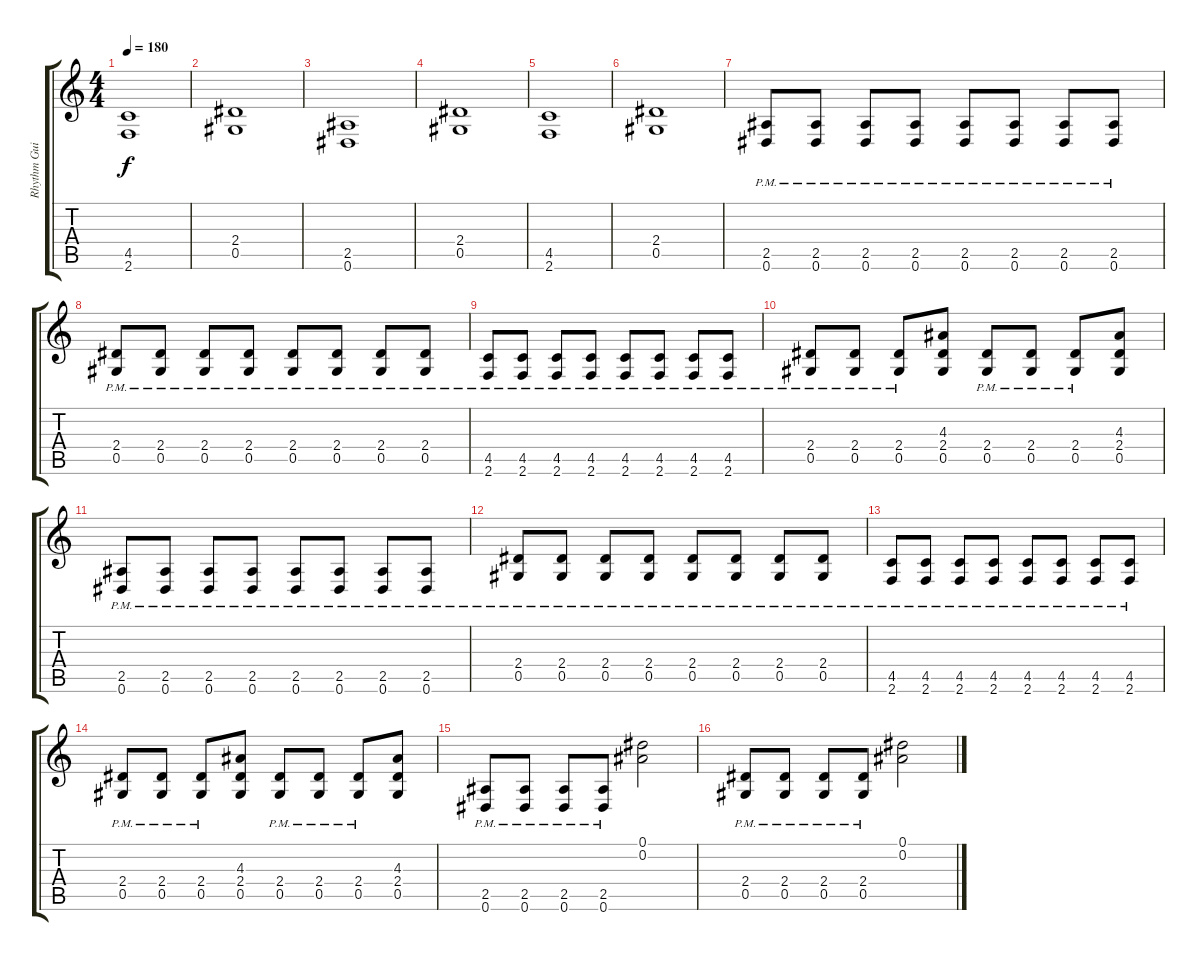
\track ("Rhythm Guitar" "Rhythm Gui") {instrument distortionguitar}
\staff {score tabs}
\tuning (Eb4 Bb3 Gb3 Db3 Ab2 Eb2) {hide}
\ts (4 4)
\tempo 180
\clef g2
\ks c
(4.5 2.6).1{dy f} |
(2.4 0.5).1 |
(2.5 0.6).1 |
(2.4 0.5).1 |
(4.5 2.6).1 |
(2.4 0.5).1 |
(2.5{pm} 0.6{pm}).8 (2.5{pm} 0.6{pm}).8 (2.5{pm} 0.6{pm}).8 (2.5{pm} 0.6{pm}).8 (2.5{pm} 0.6{pm}).8 (2.5{pm} 0.6{pm}).8 (2.5{pm} 0.6{pm}).8 (2.5{pm} 0.6{pm}).8 |
(2.4{pm} 0.5{pm}).8 (2.4{pm} 0.5{pm}).8 (2.4{pm} 0.5{pm}).8 (2.4{pm} 0.5{pm}).8 (2.4{pm} 0.5{pm}).8 (2.4{pm} 0.5{pm}).8 (2.4{pm} 0.5{pm}).8 (2.4{pm} 0.5{pm}).8 |
(4.5{pm} 2.6{pm}).8 (4.5{pm} 2.6{pm}).8 (4.5{pm} 2.6{pm}).8 (4.5{pm} 2.6{pm}).8 (4.5{pm} 2.6{pm}).8 (4.5{pm} 2.6{pm}).8 (4.5{pm} 2.6{pm}).8 (4.5{pm} 2.6{pm}).8 |
(2.4{pm} 0.5{pm}).8 (2.4{pm} 0.5{pm}).8 (2.4{pm} 0.5{pm}).8 (4.3 2.4 0.5).8 (2.4{pm} 0.5{pm}).8 (2.4{pm} 0.5{pm}).8 (2.4{pm} 0.5{pm}).8 (4.3 2.4 0.5).8 |
(2.5{pm} 0.6{pm}).8 (2.5{pm} 0.6{pm}).8 (2.5{pm} 0.6{pm}).8 (2.5{pm} 0.6{pm}).8 (2.5{pm} 0.6{pm}).8 (2.5{pm} 0.6{pm}).8 (2.5{pm} 0.6{pm}).8 (2.5{pm} 0.6{pm}).8 |
(2.4{pm} 0.5{pm}).8 (2.4{pm} 0.5{pm}).8 (2.4{pm} 0.5{pm}).8 (2.4{pm} 0.5{pm}).8 (2.4{pm} 0.5{pm}).8 (2.4{pm} 0.5{pm}).8 (2.4{pm} 0.5{pm}).8 (2.4{pm} 0.5{pm}).8 |
(4.5{pm} 2.6{pm}).8 (4.5{pm} 2.6{pm}).8 (4.5{pm} 2.6{pm}).8 (4.5{pm} 2.6{pm}).8 (4.5{pm} 2.6{pm}).8 (4.5{pm} 2.6{pm}).8 (4.5{pm} 2.6{pm}).8 (4.5{pm} 2.6{pm}).8 |
(2.4{pm} 0.5{pm}).8 (2.4{pm} 0.5{pm}).8 (2.4{pm} 0.5{pm}).8 (4.3 2.4 0.5).8 (2.4{pm} 0.5{pm}).8 (2.4{pm} 0.5{pm}).8 (2.4{pm} 0.5{pm}).8 (4.3 2.4 0.5).8 |
(2.5{pm} 0.6{pm}).8 (2.5{pm} 0.6{pm}).8 (2.5{pm} 0.6{pm}).8 (2.5{pm} 0.6{pm}).8 (0.1 0.2).2 |
(2.4{pm} 0.5{pm}).8 (2.4{pm} 0.5{pm}).8 (2.4{pm} 0.5{pm}).8 (2.4{pm} 0.5{pm}).8 (0.1 0.2).2
